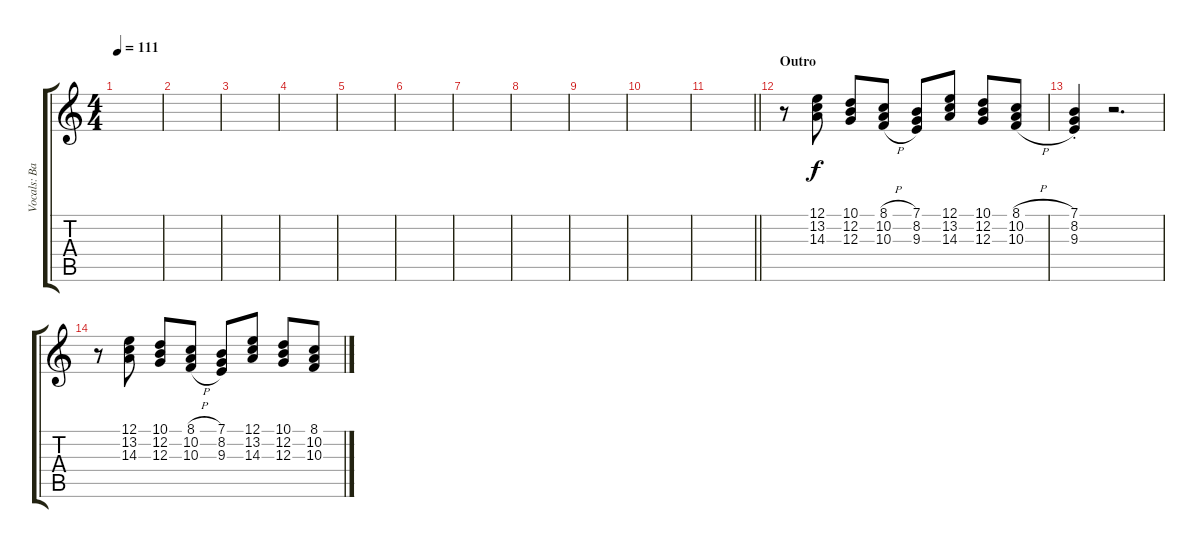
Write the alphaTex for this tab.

\track ("Vocals: Back" "Vocals: Ba") {instrument choiraahs}
\staff {score tabs}
\tuning (E4 B3 G3 D3 A2 E2) {hide}
\ts (4 4)
\tempo 111
\clef g2
\ks c
|
|
|
|
|
|
|
|
|
|
\barLineRight lightlight
|
\section ("" "Outro")
r.8 (12.1 13.2 14.3).8 (10.1 12.2 12.3).8 (8.1{h} 10.2{h} 10.3{h}).8 (7.1 8.2 9.3).8 (12.1 13.2 14.3).8 (10.1 12.2 12.3).8 (8.1{h} 10.2{h} 10.3{h}).8 |
(7.1{st} 8.2{st} 9.3{st}).4 r.2{d} |
r.8 (12.1 13.2 14.3).8 (10.1 12.2 12.3).8 (8.1{h} 10.2{h} 10.3{h}).8 (7.1 8.2 9.3).8 (12.1 13.2 14.3).8 (10.1 12.2 12.3).8 (8.1 10.2 10.3).8
